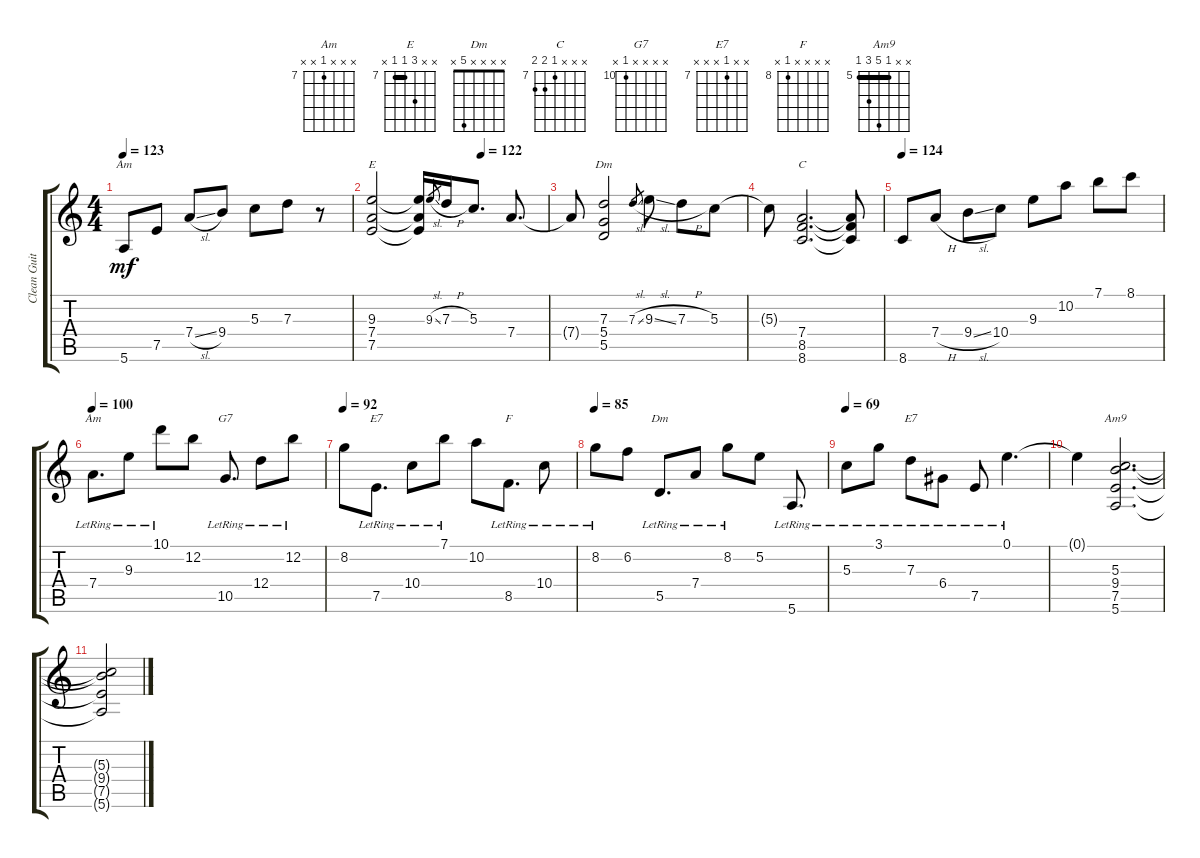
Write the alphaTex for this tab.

\track ("Clean Guitar" "Clean Guit") {instrument electricguitarclean}
\staff {score tabs}
\tuning (E4 B3 G3 D3 A2 E2) {hide}
\chord ("Am" x x x x x 5)
\chord ("E" x x 9 7 7 x) {firstfret 7 barre 7}
\chord ("Dm" x x 7 5 5 x) {firstfret 5 barre 5}
\chord ("C" x x x 7 8 8) {firstfret 7}
\chord ("Am" x x x 7 x x) {firstfret 7}
\chord ("G7" x x x x 10 x) {firstfret 10}
\chord ("E7" x x x x 7 x) {firstfret 7}
\chord ("F" x x x x 8 x) {firstfret 8}
\chord ("Dm" x x x x 5 x)
\chord ("E7" x x 7 x x x) {firstfret 7}
\chord ("Am9" x x 5 9 7 5) {firstfret 5 barre 5}
\ts (4 4)
\tempo 123
\clef g2
\ks c
5.6.8{ch "Am" dy mf instrument electricguitarclean} 7.5.8 7.4{sl}.8 9.4.8 5.3.8 7.3.8 r.8 |
\tempo (122 0.625)
(9.3 7.4 7.5).2{ch "E"} (9.3{t} 7.4{t} 7.5{t}).16 9.3{sl}.8{gr} 7.3{h}.16 5.3.8{d} 7.4.8{d} |
7.4{t}.8 (7.3 5.4 5.5).2{ch "Dm"} 7.3{sl}.8{gr} 9.3{sl}.8 7.3{h}.8 5.3.8 |
5.3{t}.8 (7.4 8.5 8.6).2{d ch "C"} (7.4{t} 8.5{t} 8.6{t}).8 |
\tempo 124
8.6.8 7.4{h}.8 9.4{sl}.8 10.4.8 9.3.8 10.2.8 7.1.8 8.1.8 |
\tempo 100
7.4{lr}.8{d ch "Am"} 9.3{lr}.8 10.1{lr}.8 12.2.8 10.5{lr}.8{d ch "G7"} 12.4{lr}.8 12.2{lr}.8 |
\tempo 92
8.2.8 7.5{lr}.8{d ch "E7"} 10.4{lr}.8 7.1{lr}.8 10.2.8 8.5{lr}.8{d ch "F"} 10.4{lr}.8 |
\tempo 85
8.2{lr}.8 6.2.8 5.5{lr}.8{d ch "Dm"} 7.4{lr}.8 8.2{lr}.8 5.2.8 5.6{lr}.8{d} |
\tempo 69
5.3{lr}.8 3.1{lr}.8 7.3{lr}.8{ch "E7"} 6.4{lr}.8 7.5{lr}.8 0.1{lr}.4{d} |
0.1{t}.4 (5.3 9.4 7.5 5.6).2{d ch "Am9"} |
(5.3{t} 9.4{t} 7.5{t} 5.6{t}).2
